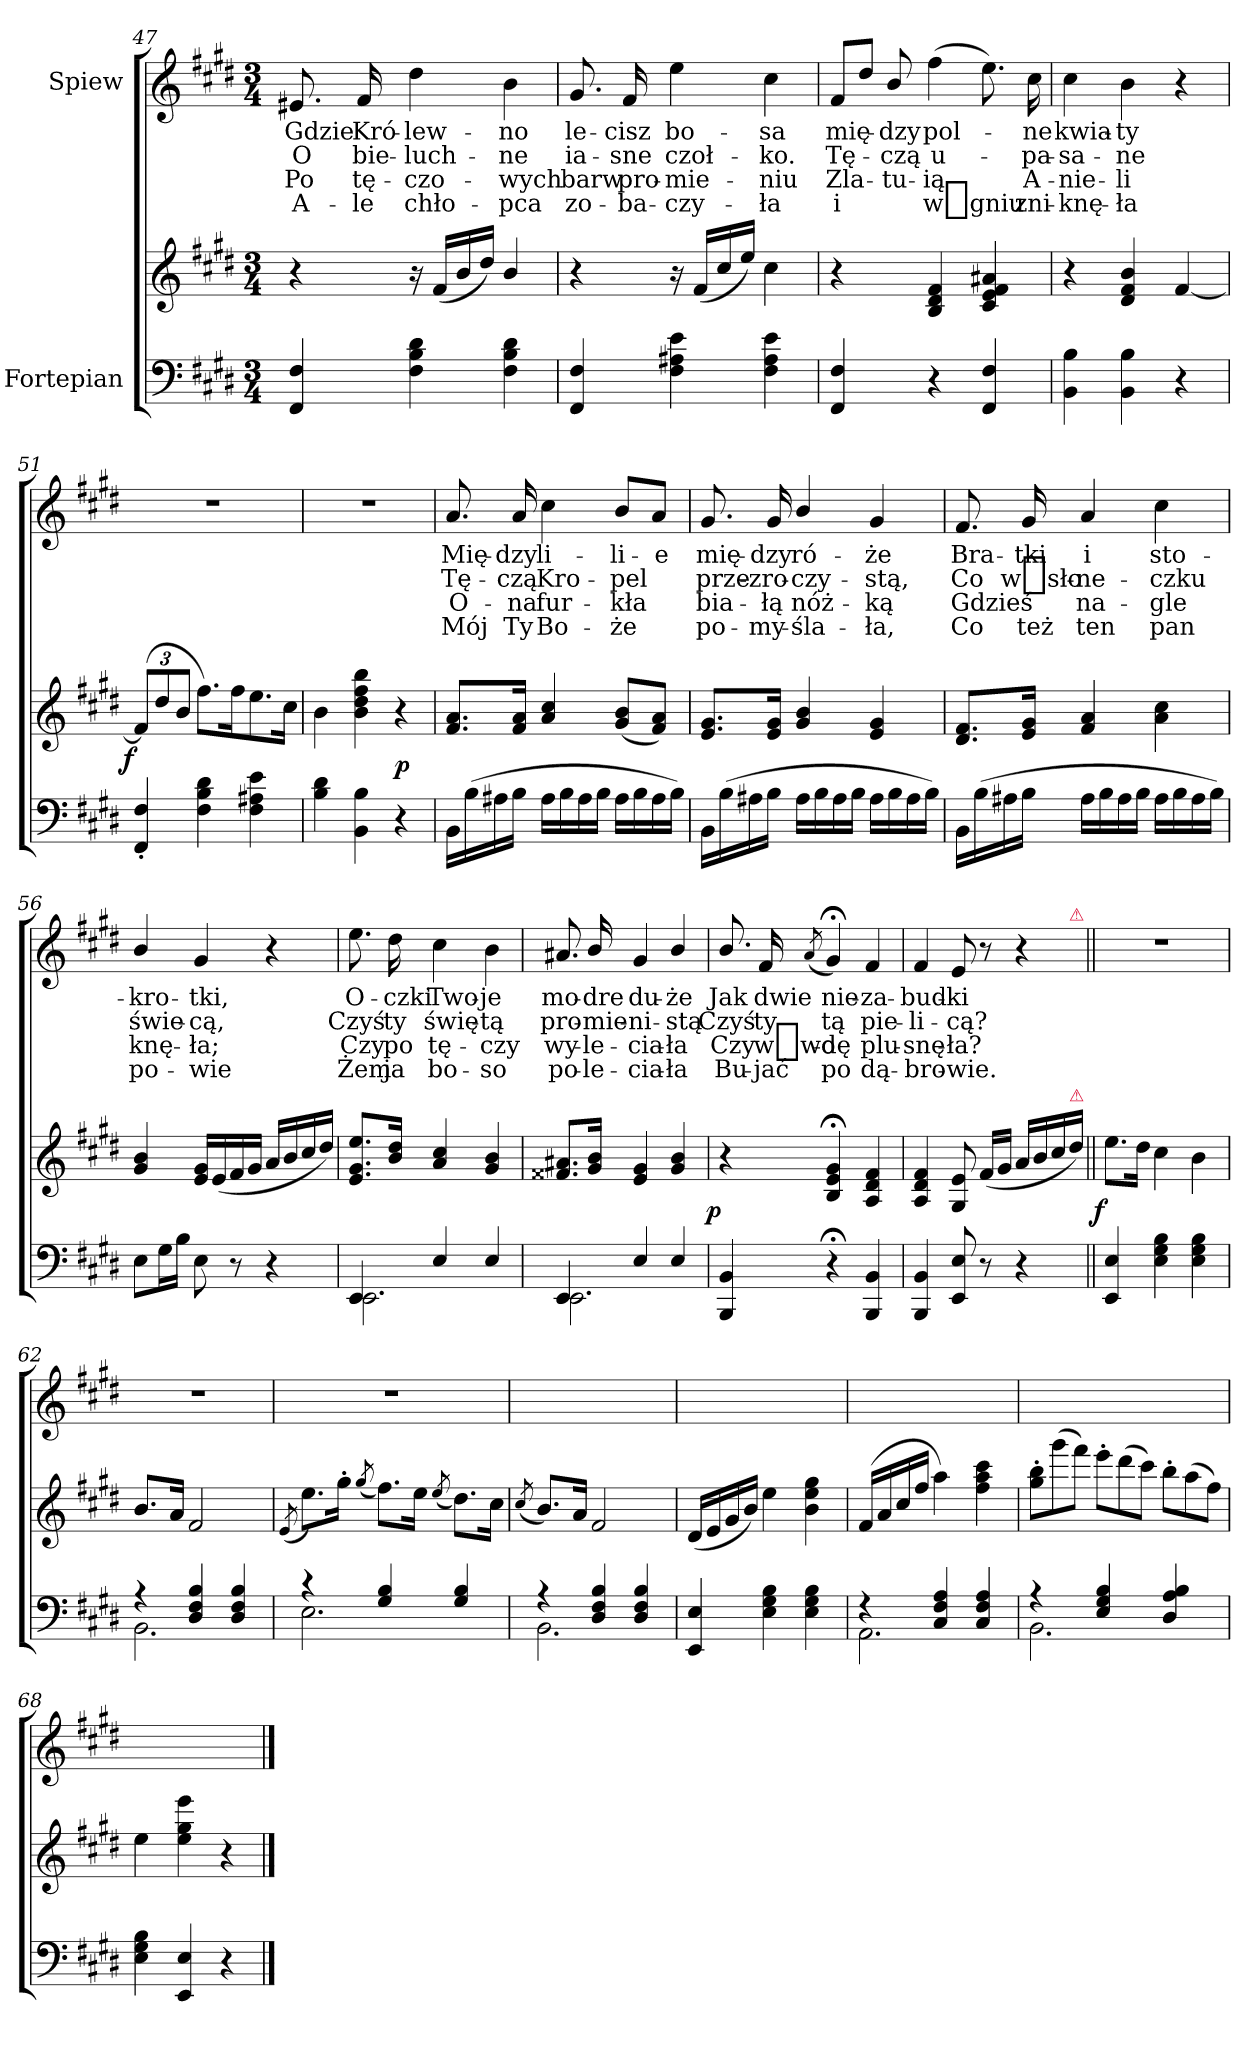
**kern	**kern	**dynam	**kern	**text	**text	**text	**text
*part2	*part2	*part2	*part1	*part1	*part1	*part1	*part1
*staff3	*staff2	*staff2/3	*staff1	*staff1	*staff1	*staff1	*staff1
*I"Fortepian	*	*	*I"Spiew	*	*	*	*
*clefF4	*clefG2	*	*clefG2	*	*	*	*
*k[f#c#g#d#]	*k[f#c#g#d#]	*	*k[f#c#g#d#]	*	*	*	*
*M3/4	*M3/4	*	*M3/4	*	*	*	*
=47	=47	=47	=47	=47	=47	=47	=47
4FF#/ 4F#/	4r	.	8.e#X/	Gdzie	O	Po	A-
.	.	.	16f#/	Kró-	bie-	tę-	-le
4F#\ 4B\ 4d#\	16r	.	4dd#\	-lew-	-luch-	-czo-	chło-
.	(16f#/LL	.	.	.	.	.	.
.	16b/	.	.	.	.	.	.
.	16dd#/JJ)	.	.	.	.	.	.
4F#\ 4B\ 4d#\	4b/	.	4b\	-no	-ne	-wych	-pca
=48	=48	=48	=48	=48	=48	=48	=48
4FF#/ 4F#/	4r	.	8.g#/	le-	ia-	barw	zo-
.	.	.	16f#/	-cisz	-sne	pro-	-ba-
4F#\ 4A#X\ 4e\	16r	.	4ee\	bo-	czoł-	-mie-	-czy-
.	(16f#/LL	.	.	.	.	.	.
.	16cc#/	.	.	.	.	.	.
.	16ee/JJ)	.	.	.	.	.	.
4F#\ 4A#\ 4e\	4cc#\	.	4cc#\	-sa	-ko.	-niu	-ła
=49	=49	=49	=49	=49	=49	=49	=49
*	*	*	*Xtuplet	*	*	*	*
4FF#/ 4F#/	4r	.	12f#/L	mię-	Tę-	Zla-	i
.	.	.	12dd#/J	.	.	.	.
.	.	.	12b/	-dzy	-czą	-tu-	.
4r	4B/ 4d#/ 4f#/	.	(4ff#\	pol-	u-	-ią	w_gniu
4FF#/ 4F#/	4c#/ 4e/ 4f#/ 4a#X/	.	8.ee\)	.	.	.	.
.	.	.	16cc#\	-ne	-pa-	A-	zni-
=50	=50	=50	=50	=50	=50	=50	=50
4BB\ 4B\	4r	.	4cc#\	kwia-	-sa-	-nie-	-knę-
4BB\ 4B\	4d#/ 4f#/ 4b/	.	4b\	-ty	-ne	-li	-ła
4r	[4f#/	.	4r	.	.	.	.
=51	=51	=51	=51	=51	=51	=51	=51
!	!	!LO:DY:rj	!	!	!	!	!
4FF#'>/ 4F#'>/	(12f#/L]	f	2.r	.	.	.	.
.	12dd#/	.	.	.	.	.	.
.	12b/J	.	.	.	.	.	.
4F#\ 4B\ 4d#\	8.ff#\L)	.	.	.	.	.	.
.	16ff#\K	.	.	.	.	.	.
4F#\ 4A#X\ 4e\	8.ee\	.	.	.	.	.	.
.	16cc#\Jk	.	.	.	.	.	.
=52	=52	=52	=52	=52	=52	=52	=52
4B\ 4d#\	4b\	.	2.r	.	.	.	.
4BB\ 4B\	4b\ 4dd#\ 4ff#\ 4bb\	.	.	.	.	.	.
4r	4r	p	.	.	.	.	.
=53	=53	=53	=53	=53	=53	=53	=53
16BB\LL	8.f#/ 8.a/L	.	8.a/	Mię-	Tę-	O-	Mój
(16B\	.	.	.	.	.	.	.
16A#X\	.	.	.	.	.	.	.
16B\JJ	16f#/ 16a/Jk	.	16a/	-dzy	-czą	-na	Ty
16A#\LL	4a/ 4cc#/	.	4cc#\	li-	Kro-	fur-	Bo-
16B\	.	.	.	.	.	.	.
16A#\	.	.	.	.	.	.	.
16B\JJ	.	.	.	.	.	.	.
16A#\LL	(8g#/ 8b/L	.	8b/L	-li-	-pel	-kła	-że
16B\	.	.	.	.	.	.	.
16A#\	8f#/ 8a/J)	.	8a/J	-e	.	.	.
16B\JJ)	.	.	.	.	.	.	.
=54	=54	=54	=54	=54	=54	=54	=54
16BB\LL	8.e/ 8.g#/L	.	8.g#/	mię-	prze-	bia-	po-
(16B\	.	.	.	.	.	.	.
16A#X\	.	.	.	.	.	.	.
16B\JJ	16e/ 16g#/Jk	.	16g#/	-dzy	-zro-	-łą	-my-
16A#\LL	4g#/ 4b/	.	4b/	ró-	-czy-	nóż-	-śla-
16B\	.	.	.	.	.	.	.
16A#\	.	.	.	.	.	.	.
16B\JJ	.	.	.	.	.	.	.
16A#\LL	4e/ 4g#/	.	4g#/	-że	-stą,	-ką	-ła,
16B\	.	.	.	.	.	.	.
16A#\	.	.	.	.	.	.	.
16B\JJ)	.	.	.	.	.	.	.
=55	=55	=55	=55	=55	=55	=55	=55
16BB\LL	8.d#/ 8.f#/L	.	8.f#/	Bra-	Co	Gdzieś	Co
(16B\	.	.	.	.	.	.	.
16A#X\	.	.	.	.	.	.	.
16B\JJ	16e/ 16g#/Jk	.	16g#/	-tki	w_sło-	.	też
16A#\LL	4f#/ 4a/	.	4a/	i	-ne-	na-	ten
16B\	.	.	.	.	.	.	.
16A#\	.	.	.	.	.	.	.
16B\JJ	.	.	.	.	.	.	.
16A#\LL	4a\ 4cc#\	.	4cc#\	sto-	-czku	-gle	pan
16B\	.	.	.	.	.	.	.
16A#\	.	.	.	.	.	.	.
16B\JJ)	.	.	.	.	.	.	.
=56	=56	=56	=56	=56	=56	=56	=56
8E\L	4g#/ 4b/	.	4b/	-kro-	świe-	knę-	po-
16G#\L	.	.	.	.	.	.	.
16B\JJ	.	.	.	.	.	.	.
8E\	16e/ 16g#/LL	.	4g#/	-tki,	-cą,	-ła;	-wie
.	(16e/	.	.	.	.	.	.
8r	16f#/	.	.	.	.	.	.
.	16g#/JJ	.	.	.	.	.	.
4r	16a/LL	.	4r	.	.	.	.
.	16b/	.	.	.	.	.	.
.	16cc#/	.	.	.	.	.	.
.	16dd#/JJ)	.	.	.	.	.	.
=57	=57	=57	=57	=57	=57	=57	=57
*^	*	*	*	*	*	*	*
4EE/	2.EE\	8.e/ 8.g#/ 8.ee/L	.	8.ee\	O-	Czyś	Czy	Żem
.	.	16b/ 16dd#/Jk	.	16dd#\	-czki	ty	po	ja
4E/	.	4a/ 4cc#/	.	4cc#\	Two-	świę-	tę-	bo-
4E/	.	4g#/ 4b/	.	4b\	-je	-tą	-czy	-so
=58	=58	=58	=58	=58	=58	=58	=58	=58
4EE/	2.EE\	8.f##X/ 8.a#X/L	.	8.a#X/	mo-	pro-	wy-	po-
.	.	16g#/ 16b/Jk	.	16b/	-dre	-mie-	-le-	-le-
4E/	.	4e/ 4g#/	.	4g#/	du-	-ni-	-cia-	-cia-
4E/	.	4g#/ 4b/	.	4b/	-że	-stą	-ła	-ła
*v	*v	*	*	*	*	*	*	*
=59	=59	=59	=59	=59	=59	=59	=59
!	!	!LO:DY:rj	!	!	!	!	!
4BBB/ 4BB/	4r	p	8.b/	Jak	Czyś	Czy	Bu-
.	.	.	16f#/	dwie	ty	w_wo-	-jać
.	.	.	(8qa/	.	.	.	.
4r;<	4B;</ 4e;</ 4g#;</	.	4g#;</)	nie-	tą	-dę	po
4BBB/ 4BB/	4A/ 4d#/ 4f#/	.	4f#/	-za-	pie-	plu-	dą-
=60	=60	=60	=60	=60	=60	=60	=60
*	*	*	*^	*	*	*	*
4BBB/ 4BB/	4A/ 4d#/ 4f#/	.	4f#/	2ryy	-bud-	-li-	-snę-	-bro-
8EE/ 8E/	8G#/ 8e/	.	8e/	.	-ki	-cą?	-ła?	-wie.
8r	(16f#/LL	.	8r	.	.	.	.	.
.	16g#/JJ	.	.	.	.	.	.	.
4r	16a/LL	.	4r	8.ryy	.	.	.	.
.	16b/	.	.	.	.	.	.	.
.	16cc#/	.	.	.	.	.	.	.
!	!	!	!	!LO:TX:a:color=crimson:t=⚠	!	!	!	!
!	!LO:TX:a:color=crimson:t=⚠	!	!	!	!	!	!	!
.	16dd#/JJ)	.	.	16ryy	.	.	.	.
=61||	=61||	=61||	=61||	=61||	=61||	=61||	=61||	=61||
!	!	!LO:DY:rj	!	!	!	!	!	!
*	*	*	*v	*v	*	*	*	*
4EE/ 4E/	8.ee\L	f	2.r	.	.	.	.
.	16dd#\Jk	.	.	.	.	.	.
4E\ 4G#\ 4B\	4cc#\	.	.	.	.	.	.
4E\ 4G#\ 4B\	4b\	.	.	.	.	.	.
=62	=62	=62	=62	=62	=62	=62	=62
*^	*	*	*	*	*	*	*
4r	2.BB\	8.b/L	.	2.r	.	.	.	.
.	.	16a/Jk	.	.	.	.	.	.
4D#/ 4F#/ 4B/	.	2f#/	.	.	.	.	.	.
4D#/ 4F#/ 4B/	.	.	.	.	.	.	.	.
=63	=63	=63	=63	=63	=63	=63	=63	=63
.	.	(8qe/	.	.	.	.	.	.
4r	2.E\	8.ee\L)	.	2.r	.	.	.	.
.	.	16gg#'\Jk	.	.	.	.	.	.
.	.	(8qgg#/	.	.	.	.	.	.
4G#/ 4B/	.	8.ff#\L)	.	.	.	.	.	.
.	.	16ee\Jk	.	.	.	.	.	.
.	.	(8qee/	.	.	.	.	.	.
4G#/ 4B/	.	8.dd#\L)	.	.	.	.	.	.
.	.	16cc#\Jk	.	.	.	.	.	.
=64	=64	=64	=64	=64	=64	=64	=64	=64
.	.	(8qcc#/	.	.	.	.	.	.
4r	2.BB\	8.b/L)	.	2.ryy	.	.	.	.
.	.	16a/Jk	.	.	.	.	.	.
4D#/ 4F#/ 4B/	.	2f#/	.	.	.	.	.	.
4D#/ 4F#/ 4B/	.	.	.	.	.	.	.	.
*v	*v	*	*	*	*	*	*	*
=65	=65	=65	=65	=65	=65	=65	=65
4EE/ 4E/	(16d#/LL	.	2.ryy	.	.	.	.
.	16e/	.	.	.	.	.	.
.	16g#/	.	.	.	.	.	.
.	16b/JJ)	.	.	.	.	.	.
4E\ 4G#\ 4B\	4ee\	.	.	.	.	.	.
4E\ 4G#\ 4B\	4b\ 4ee\ 4gg#\	.	.	.	.	.	.
=66	=66	=66	=66	=66	=66	=66	=66
*^	*	*	*	*	*	*	*
4r	2.AA\	(<16f#/LL	.	2.ryy	.	.	.	.
.	.	16a/	.	.	.	.	.	.
.	.	16cc#/	.	.	.	.	.	.
.	.	16ff#/JJ	.	.	.	.	.	.
4C#/ 4F#/ 4A/	.	4aa\)	.	.	.	.	.	.
4C#/ 4F#/ 4A/	.	4ff#\ 4aa\ 4ccc#\	.	.	.	.	.	.
=67	=67	=67	=67	=67	=67	=67	=67	=67
*	*	*Xtuplet	*	*	*	*	*	*
4r	2.BB\	12gg#'\ 12bb'\L	.	2.ryy	.	.	.	.
.	.	(12ggg#\	.	.	.	.	.	.
.	.	12fff#\J)	.	.	.	.	.	.
4E/ 4G#/ 4B/	.	12eee'\L	.	.	.	.	.	.
.	.	(12ddd#\	.	.	.	.	.	.
.	.	12ccc#\J)	.	.	.	.	.	.
4D#/ 4A/ 4B/	.	12bb'\L	.	.	.	.	.	.
.	.	(12aa\	.	.	.	.	.	.
.	.	12ff#\J)	.	.	.	.	.	.
*v	*v	*	*	*	*	*	*	*
=68	=68	=68	=68	=68	=68	=68	=68
4E\ 4G#\ 4B\	4ee\	.	2.ryy	.	.	.	.
4EE/ 4E/	4ee\ 4gg#\ 4eee\	.	.	.	.	.	.
4r	4r	.	.	.	.	.	.
==	==	==	==	==	==	==	==
*-	*-	*-	*-	*-	*-	*-	*-
